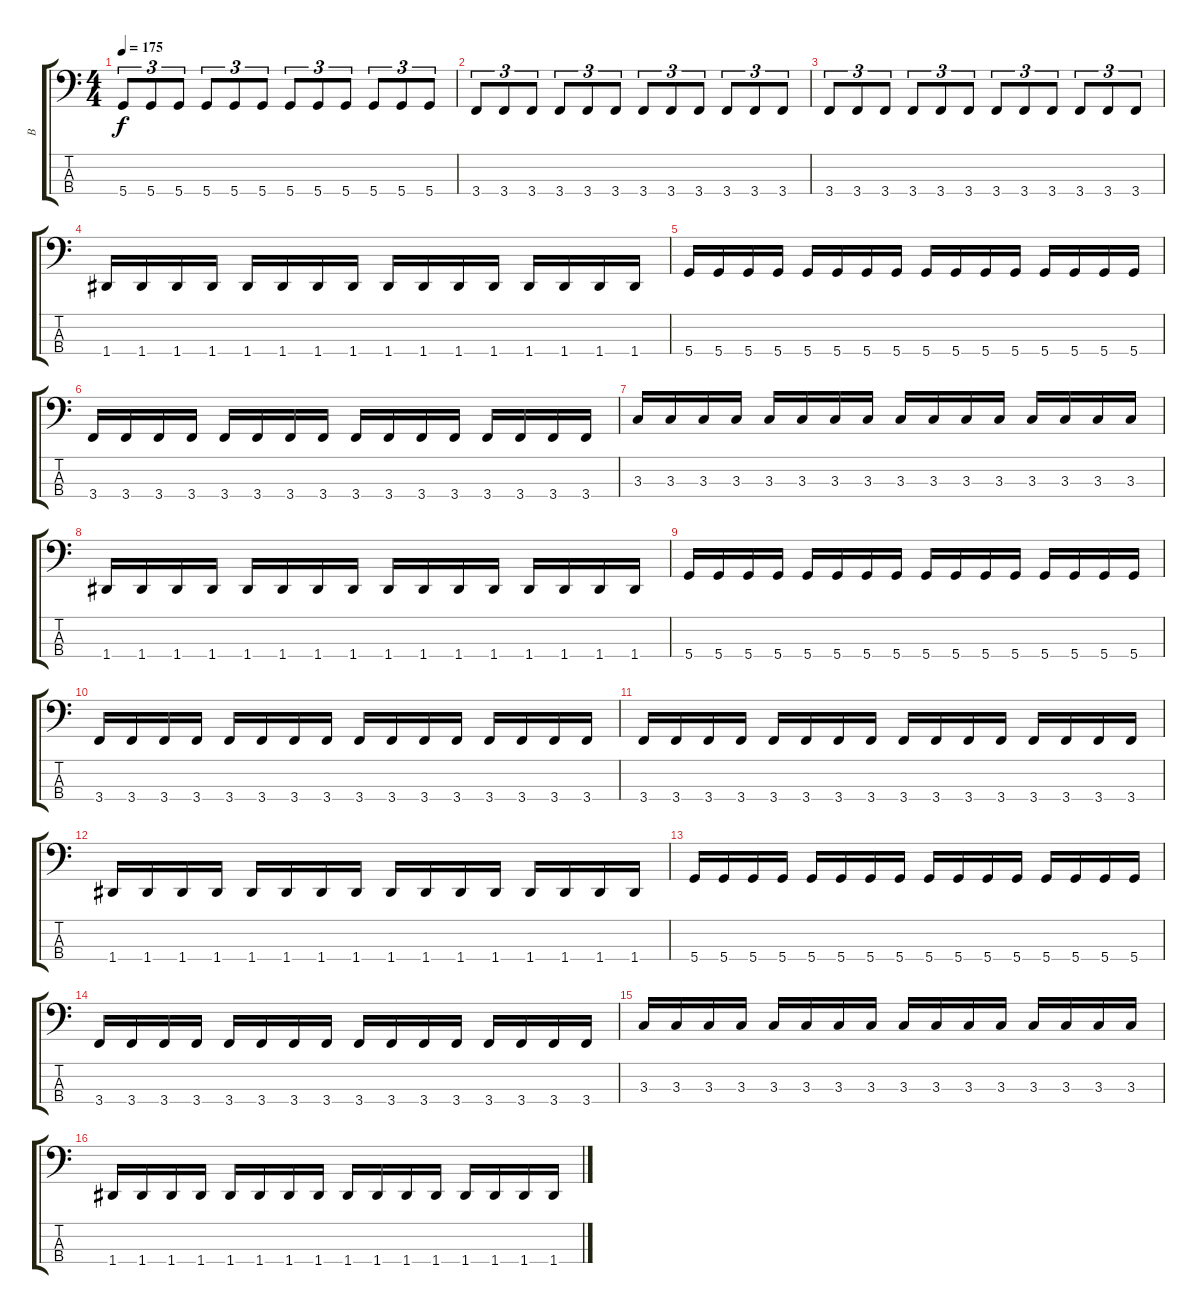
\track ("B" "B") {instrument electricbassfinger}
\staff {score tabs}
\tuning (G2 D2 A1 D1) {hide}
\ts (4 4)
\tempo 175
\clef f4
\ks c
5.4.8{tu (3 2) dy f} 5.4.8{tu (3 2)} 5.4.8{tu (3 2)} 5.4.8{tu (3 2)} 5.4.8{tu (3 2)} 5.4.8{tu (3 2)} 5.4.8{tu (3 2)} 5.4.8{tu (3 2)} 5.4.8{tu (3 2)} 5.4.8{tu (3 2)} 5.4.8{tu (3 2)} 5.4.8{tu (3 2)} |
3.4.8{tu (3 2)} 3.4.8{tu (3 2)} 3.4.8{tu (3 2)} 3.4.8{tu (3 2)} 3.4.8{tu (3 2)} 3.4.8{tu (3 2)} 3.4.8{tu (3 2)} 3.4.8{tu (3 2)} 3.4.8{tu (3 2)} 3.4.8{tu (3 2)} 3.4.8{tu (3 2)} 3.4.8{tu (3 2)} |
3.4.8{tu (3 2)} 3.4.8{tu (3 2)} 3.4.8{tu (3 2)} 3.4.8{tu (3 2)} 3.4.8{tu (3 2)} 3.4.8{tu (3 2)} 3.4.8{tu (3 2)} 3.4.8{tu (3 2)} 3.4.8{tu (3 2)} 3.4.8{tu (3 2)} 3.4.8{tu (3 2)} 3.4.8{tu (3 2)} |
1.4.16 1.4.16 1.4.16 1.4.16 1.4.16 1.4.16 1.4.16 1.4.16 1.4.16 1.4.16 1.4.16 1.4.16 1.4.16 1.4.16 1.4.16 1.4.16 |
5.4.16 5.4.16 5.4.16 5.4.16 5.4.16 5.4.16 5.4.16 5.4.16 5.4.16 5.4.16 5.4.16 5.4.16 5.4.16 5.4.16 5.4.16 5.4.16 |
3.4.16 3.4.16 3.4.16 3.4.16 3.4.16 3.4.16 3.4.16 3.4.16 3.4.16 3.4.16 3.4.16 3.4.16 3.4.16 3.4.16 3.4.16 3.4.16 |
3.3.16 3.3.16 3.3.16 3.3.16 3.3.16 3.3.16 3.3.16 3.3.16 3.3.16 3.3.16 3.3.16 3.3.16 3.3.16 3.3.16 3.3.16 3.3.16 |
1.4.16 1.4.16 1.4.16 1.4.16 1.4.16 1.4.16 1.4.16 1.4.16 1.4.16 1.4.16 1.4.16 1.4.16 1.4.16 1.4.16 1.4.16 1.4.16 |
5.4.16 5.4.16 5.4.16 5.4.16 5.4.16 5.4.16 5.4.16 5.4.16 5.4.16 5.4.16 5.4.16 5.4.16 5.4.16 5.4.16 5.4.16 5.4.16 |
3.4.16 3.4.16 3.4.16 3.4.16 3.4.16 3.4.16 3.4.16 3.4.16 3.4.16 3.4.16 3.4.16 3.4.16 3.4.16 3.4.16 3.4.16 3.4.16 |
3.4.16 3.4.16 3.4.16 3.4.16 3.4.16 3.4.16 3.4.16 3.4.16 3.4.16 3.4.16 3.4.16 3.4.16 3.4.16 3.4.16 3.4.16 3.4.16 |
1.4.16 1.4.16 1.4.16 1.4.16 1.4.16 1.4.16 1.4.16 1.4.16 1.4.16 1.4.16 1.4.16 1.4.16 1.4.16 1.4.16 1.4.16 1.4.16 |
5.4.16 5.4.16 5.4.16 5.4.16 5.4.16 5.4.16 5.4.16 5.4.16 5.4.16 5.4.16 5.4.16 5.4.16 5.4.16 5.4.16 5.4.16 5.4.16 |
3.4.16 3.4.16 3.4.16 3.4.16 3.4.16 3.4.16 3.4.16 3.4.16 3.4.16 3.4.16 3.4.16 3.4.16 3.4.16 3.4.16 3.4.16 3.4.16 |
3.3.16 3.3.16 3.3.16 3.3.16 3.3.16 3.3.16 3.3.16 3.3.16 3.3.16 3.3.16 3.3.16 3.3.16 3.3.16 3.3.16 3.3.16 3.3.16 |
1.4.16 1.4.16 1.4.16 1.4.16 1.4.16 1.4.16 1.4.16 1.4.16 1.4.16 1.4.16 1.4.16 1.4.16 1.4.16 1.4.16 1.4.16 1.4.16
